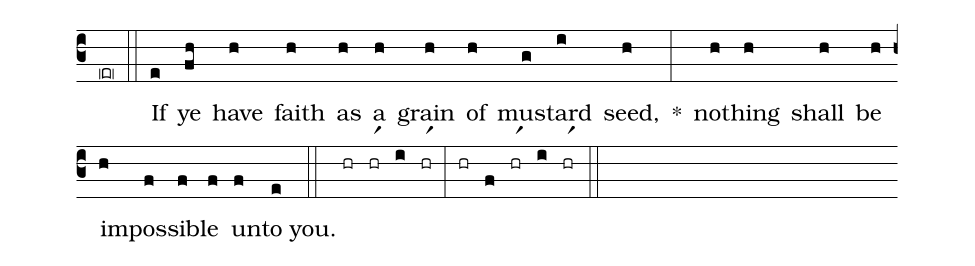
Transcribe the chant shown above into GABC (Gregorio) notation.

%%
(c3) (er0) (::)
If(e) ye(fh) have(h) faith(h) as(h) a(h) grain(h) of(h) mus(g)tard(i) seed,(h) *(:)
no(h)thing(h) shall(h) be(h) im(h)pos(f)si(f)ble(f) un(f)to you.(e) (::)
(hr) (hr1r) (i) (hr1r) (:)
(hr) (f) (hr1r) (i) (hr1r) (::)
